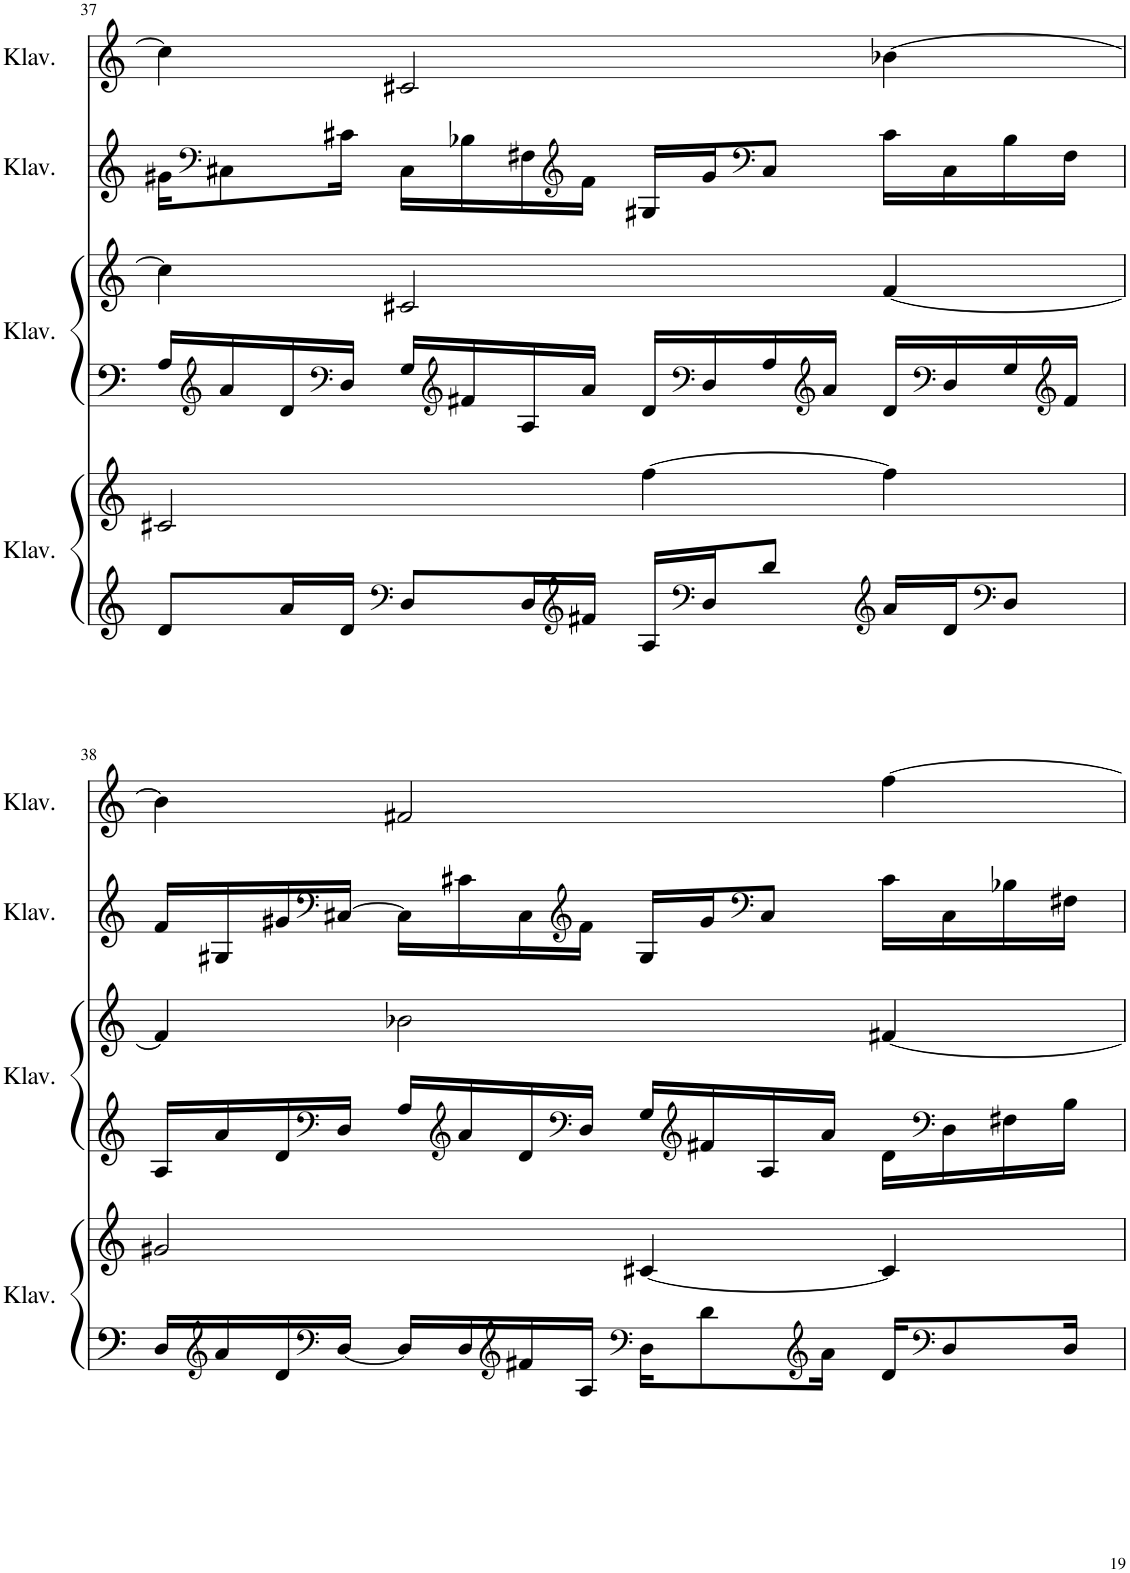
**kern	**kern	**kern	**kern	**kern	**kern
*part4	*part4	*part3	*part3	*part2	*part1
*staff6	*staff5	*staff4	*staff3	*staff2	*staff1
*I"Klavier	*	*I"Klavier	*	*I"Klavier	*I"Klavier
*I'Klav.	*	*I'Klav.	*	*I'Klav.	*I'Klav.
!!LO:PB:g=z
*clefG2	*clefG2	*clefF4	*clefG2	*clefG2	*clefG2
*k[]	*k[]	*k[]	*k[]	*k[]	*k[]
*M4/4	*M4/4	*M4/4	*M4/4	*M4/4	*M4/4
=37	=37	=37	=37	=37	=37
8d/L	2c#X/	16A/LL	4cc#\]	16g#X\KL	4cc#\]
*	*	*clefG2	*	*clefF4	*
.	.	16a/	.	8C#X\	.
16a/L	.	16d/	.	.	.
*	*	*clefF4	*	*	*
16d/JJ	.	16D/JJ	.	16c#X\Jk	.
*clefF4	*	*	*	*	*
8D/L	.	16G/LL	2c#X/	16C#\LL	2c#X/
*	*	*clefG2	*	*	*
.	.	16f#X/	.	16B-X\	.
16D/L	.	16A/	.	16F#X\	.
*clefG2	*	*	*	*clefG2	*
16f#X/JJ	.	16a/JJ	.	16f\JJ	.
16A/LL	[4ff\	16d/LL	.	16G#X/LL	.
*clefF4	*	*clefF4	*	*	*
16D/J	.	16D/	.	16g#/J	.
*	*	*	*	*clefF4	*
8d/J	.	16A/	.	8C#/J	.
*	*	*clefG2	*	*	*
.	.	16a/JJ	.	.	.
*clefG2	*	*	*	*	*
16a/LL	4ff\]	16d/LL	[4f/	16c#\LL	[4b-X\
*	*	*clefF4	*	*	*
16d/J	.	16D/	.	16C#\	.
*clefF4	*	*	*	*	*
8D/J	.	16G/	.	16B-\	.
*	*	*clefG2	*	*	*
.	.	16f#/JJ	.	16F#\JJ	.
!!LO:LB:g=z
=38	=38	=38	=38	=38	=38
16D/LL	2g#X/	16A/LL	4f/]	16f/LL	4b-\]
*clefG2	*	*	*	*	*
16a/	.	16a/	.	16G#X/	.
16d/	.	16d/	.	16g#X/	.
*clefF4	*	*clefF4	*	*clefF4	*
[16D/JJ	.	16D/JJ	.	[16C#X/JJ	.
16D/LL]	.	16A/LL	2b-X\	16C#\LL]	2f#X/
*	*	*clefG2	*	*	*
16D/	.	16a/	.	16c#X\	.
*clefG2	*	*	*	*	*
16f#X/	.	16d/	.	16C#\	.
*	*	*clefF4	*	*clefG2	*
16A/JJ	.	16D/JJ	.	16f\JJ	.
*clefF4	*	*	*	*	*
16D\KL	[4c#X/	16G/LL	.	16G#/LL	.
*	*	*clefG2	*	*	*
8d\	.	16f#X/	.	16g#/J	.
*	*	*	*	*clefF4	*
.	.	16A/	.	8C#/J	.
*clefG2	*	*	*	*	*
16a\Jk	.	16a/JJ	.	.	.
16d/KL	4c#/]	16d\LL	[4f#X/	16c#\LL	[4ff\
*clefF4	*	*clefF4	*	*	*
8D/	.	16D\	.	16C#\	.
.	.	16F#X\	.	16B-X\	.
16D/Jk	.	16B\JJ	.	16F#X\JJ	.
=	=	=	=	=	=
*-	*-	*-	*-	*-	*-
